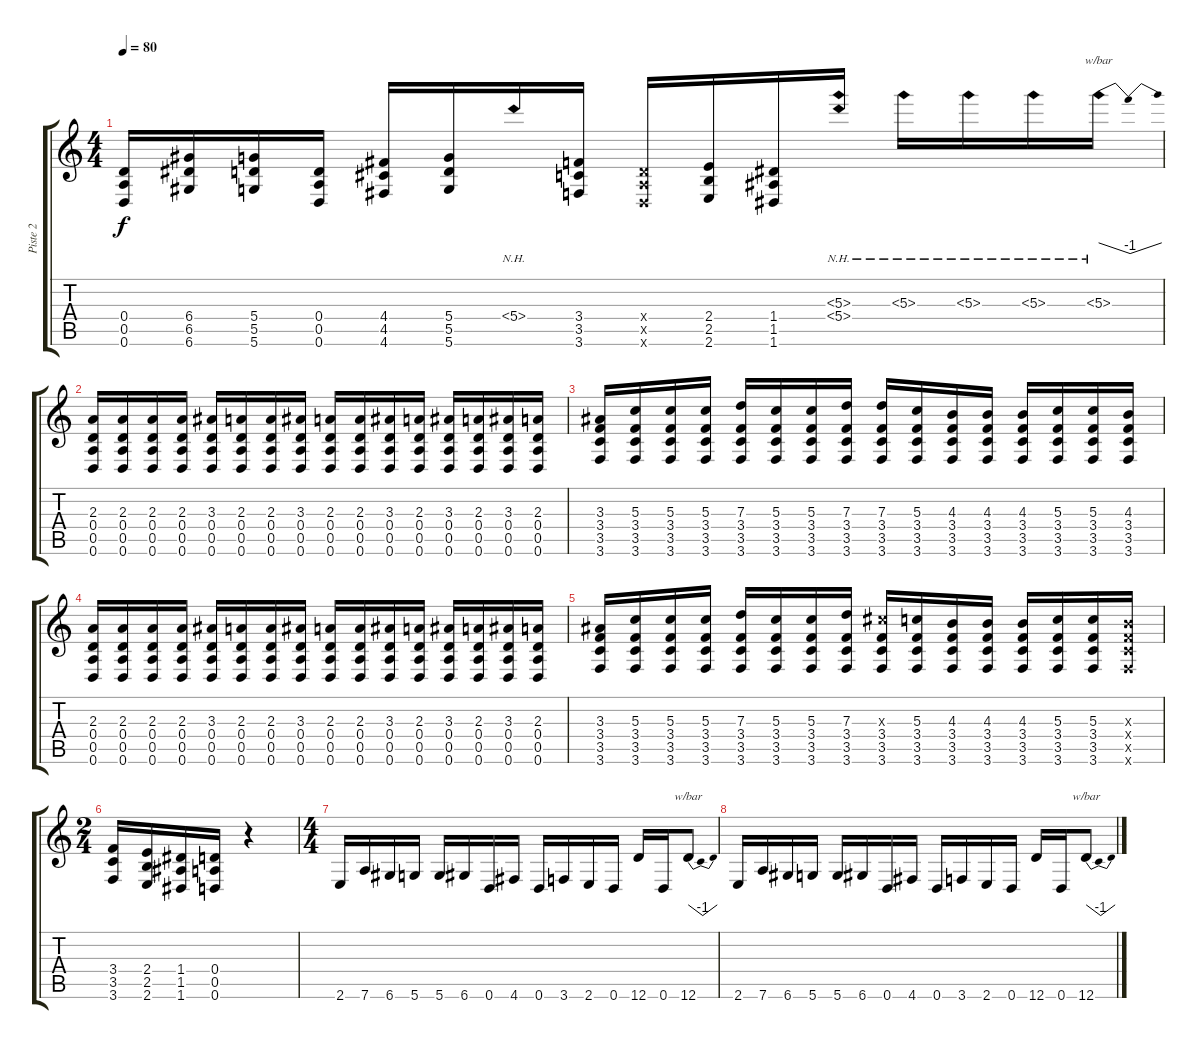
\track ("Piste 2" "Piste 2") {instrument distortionguitar}
\staff {score tabs}
\tuning (E4 B3 G3 D3 A2 D2) {hide}
\ts (4 4)
\tempo 80
\clef g2
\ks c
(0.4 0.5 0.6).16{dy f} (6.4 6.5 6.6).16 (5.4 5.5 5.6).16 (0.4 0.5 0.6).16 (4.4 4.5 4.6).16 (5.4 5.5 5.6).16 5.4{nh}.16 (3.4 3.5 3.6).16 (0.4{x} 0.5{x} 0.6{x}).16 (2.4 2.5 2.6).16 (1.4 1.5 1.6).16 (5.3{nh} 5.4{nh}).16 5.3{nh}.16 5.3{nh}.16 5.3{nh}.16 5.3{nh}.16{tbe (dip default 0 0 30 -4 60 0)} |
(2.3 0.4 0.5 0.6).16 (2.3 0.4 0.5 0.6).16 (2.3 0.4 0.5 0.6).16 (2.3 0.4 0.5 0.6).16 (3.3 0.4 0.5 0.6).16 (2.3 0.4 0.5 0.6).16 (2.3 0.4 0.5 0.6).16 (3.3 0.4 0.5 0.6).16 (2.3 0.4 0.5 0.6).16 (2.3 0.4 0.5 0.6).16 (3.3 0.4 0.5 0.6).16 (2.3 0.4 0.5 0.6).16 (3.3 0.4 0.5 0.6).16 (2.3 0.4 0.5 0.6).16 (3.3 0.4 0.5 0.6).16 (2.3 0.4 0.5 0.6).16 |
(3.3 3.4 3.5 3.6).16 (5.3 3.4 3.5 3.6).16 (5.3 3.4 3.5 3.6).16 (5.3 3.4 3.5 3.6).16 (7.3 3.4 3.5 3.6).16 (5.3 3.4 3.5 3.6).16 (5.3 3.4 3.5 3.6).16 (7.3 3.4 3.5 3.6).16 (7.3 3.4 3.5 3.6).16 (5.3 3.4 3.5 3.6).16 (4.3 3.4 3.5 3.6).16 (4.3 3.4 3.5 3.6).16 (4.3 3.4 3.5 3.6).16 (5.3 3.4 3.5 3.6).16 (5.3 3.4 3.5 3.6).16 (4.3 3.4 3.5 3.6).16 |
(2.3 0.4 0.5 0.6).16 (2.3 0.4 0.5 0.6).16 (2.3 0.4 0.5 0.6).16 (2.3 0.4 0.5 0.6).16 (3.3 0.4 0.5 0.6).16 (2.3 0.4 0.5 0.6).16 (2.3 0.4 0.5 0.6).16 (3.3 0.4 0.5 0.6).16 (2.3 0.4 0.5 0.6).16 (2.3 0.4 0.5 0.6).16 (3.3 0.4 0.5 0.6).16 (2.3 0.4 0.5 0.6).16 (3.3 0.4 0.5 0.6).16 (2.3 0.4 0.5 0.6).16 (3.3 0.4 0.5 0.6).16 (2.3 0.4 0.5 0.6).16 |
(3.3 3.4 3.5 3.6).16 (5.3 3.4 3.5 3.6).16 (5.3 3.4 3.5 3.6).16 (5.3 3.4 3.5 3.6).16 (7.3 3.4 3.5 3.6).16 (5.3 3.4 3.5 3.6).16 (5.3 3.4 3.5 3.6).16 (7.3 3.4 3.5 3.6).16 (6.3{x} 3.4 3.5 3.6).16 (5.3 3.4 3.5 3.6).16 (4.3 3.4 3.5 3.6).16 (4.3 3.4 3.5 3.6).16 (4.3 3.4 3.5 3.6).16 (5.3 3.4 3.5 3.6).16 (5.3 3.4 3.5 3.6).16 (4.3{x} 3.4{x} 3.5{x} 3.6{x}).16 |
\ts (2 4)
(3.4 3.5 3.6).16 (2.4 2.5 2.6).16 (1.4 1.5 1.6).16 (0.4 0.5 0.6).16 r.4 |
\ts (4 4)
2.6.16 7.6.16 6.6.16 5.6.16 5.6.16 6.6.16 0.6.16 4.6.16 0.6.16 3.6.16 2.6.16 0.6.16 12.6.16 0.6.16 12.6.8{tbe (dip default 0 0 30 -4 60 0)} |
2.6.16 7.6.16 6.6.16 5.6.16 5.6.16 6.6.16 0.6.16 4.6.16 0.6.16 3.6.16 2.6.16 0.6.16 12.6.16 0.6.16 12.6.8{tbe (dip default 0 0 30 -4 60 0)}
